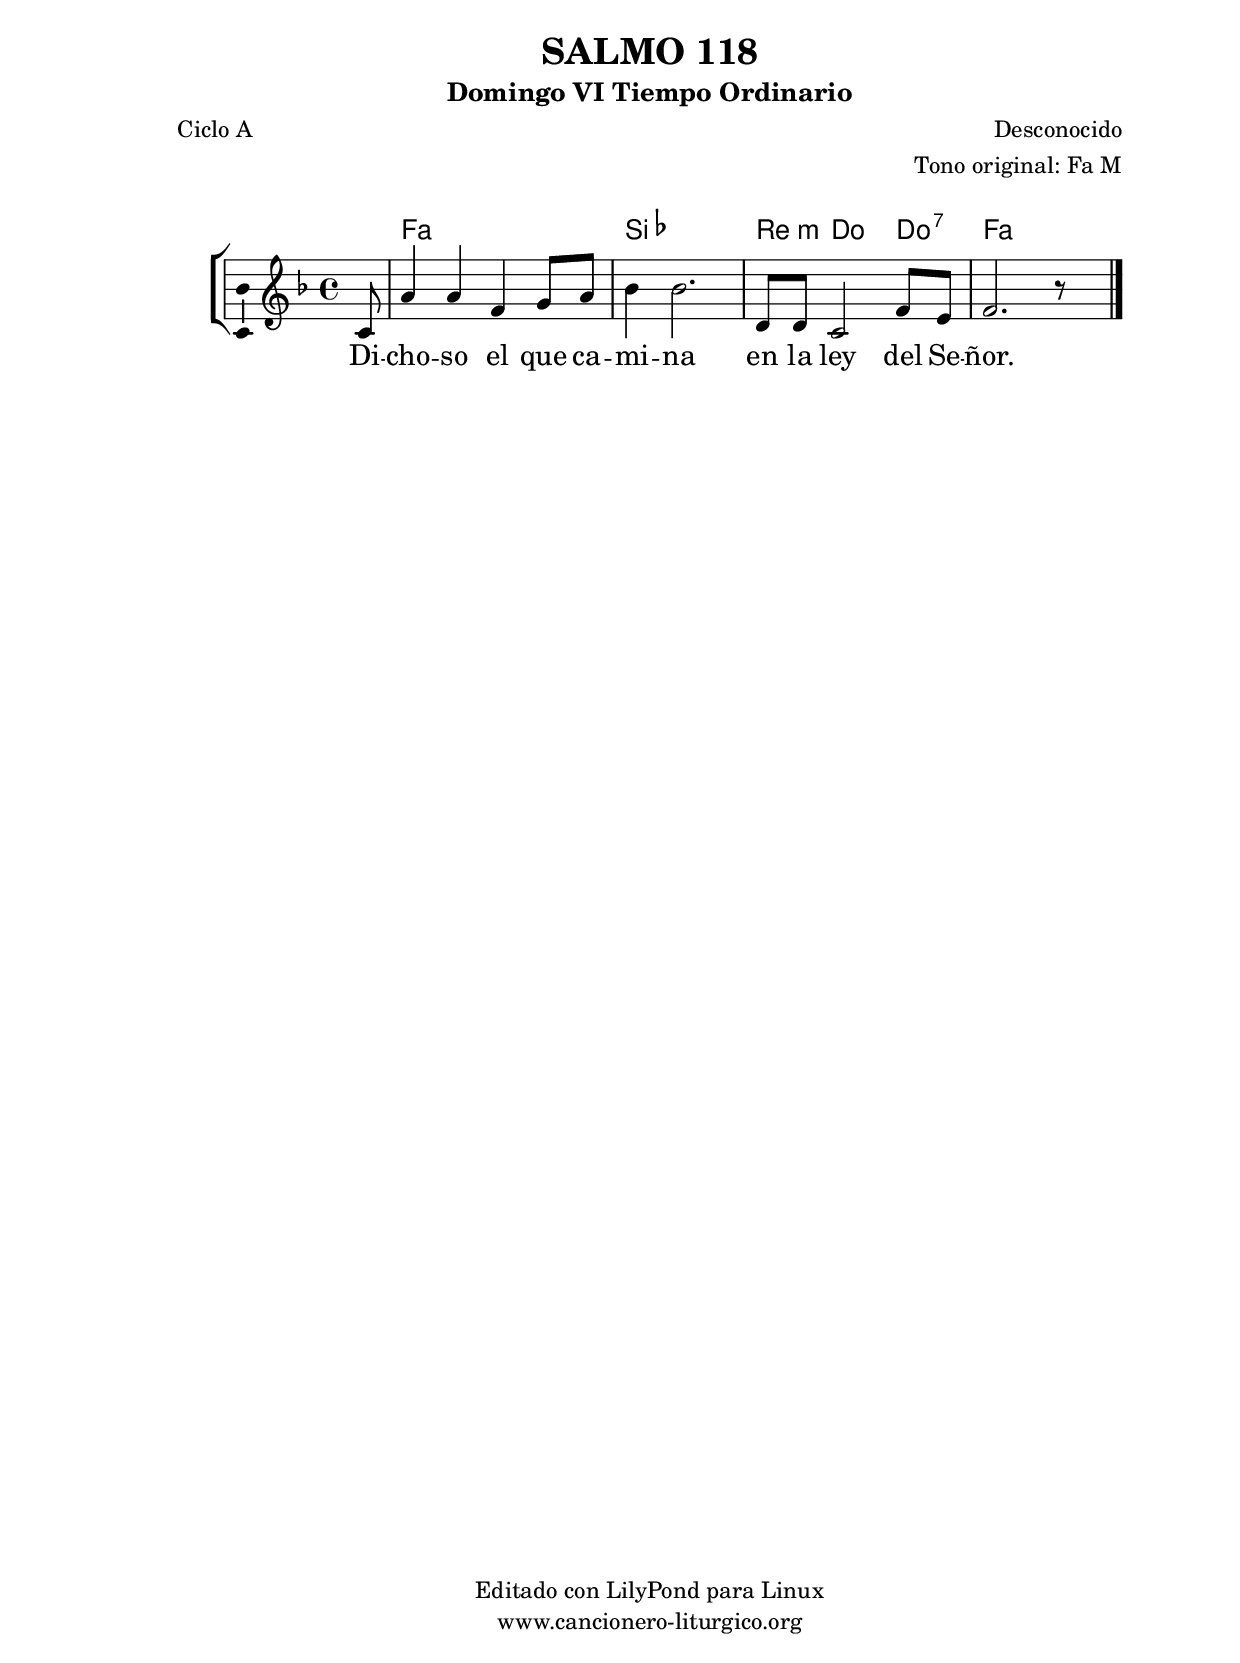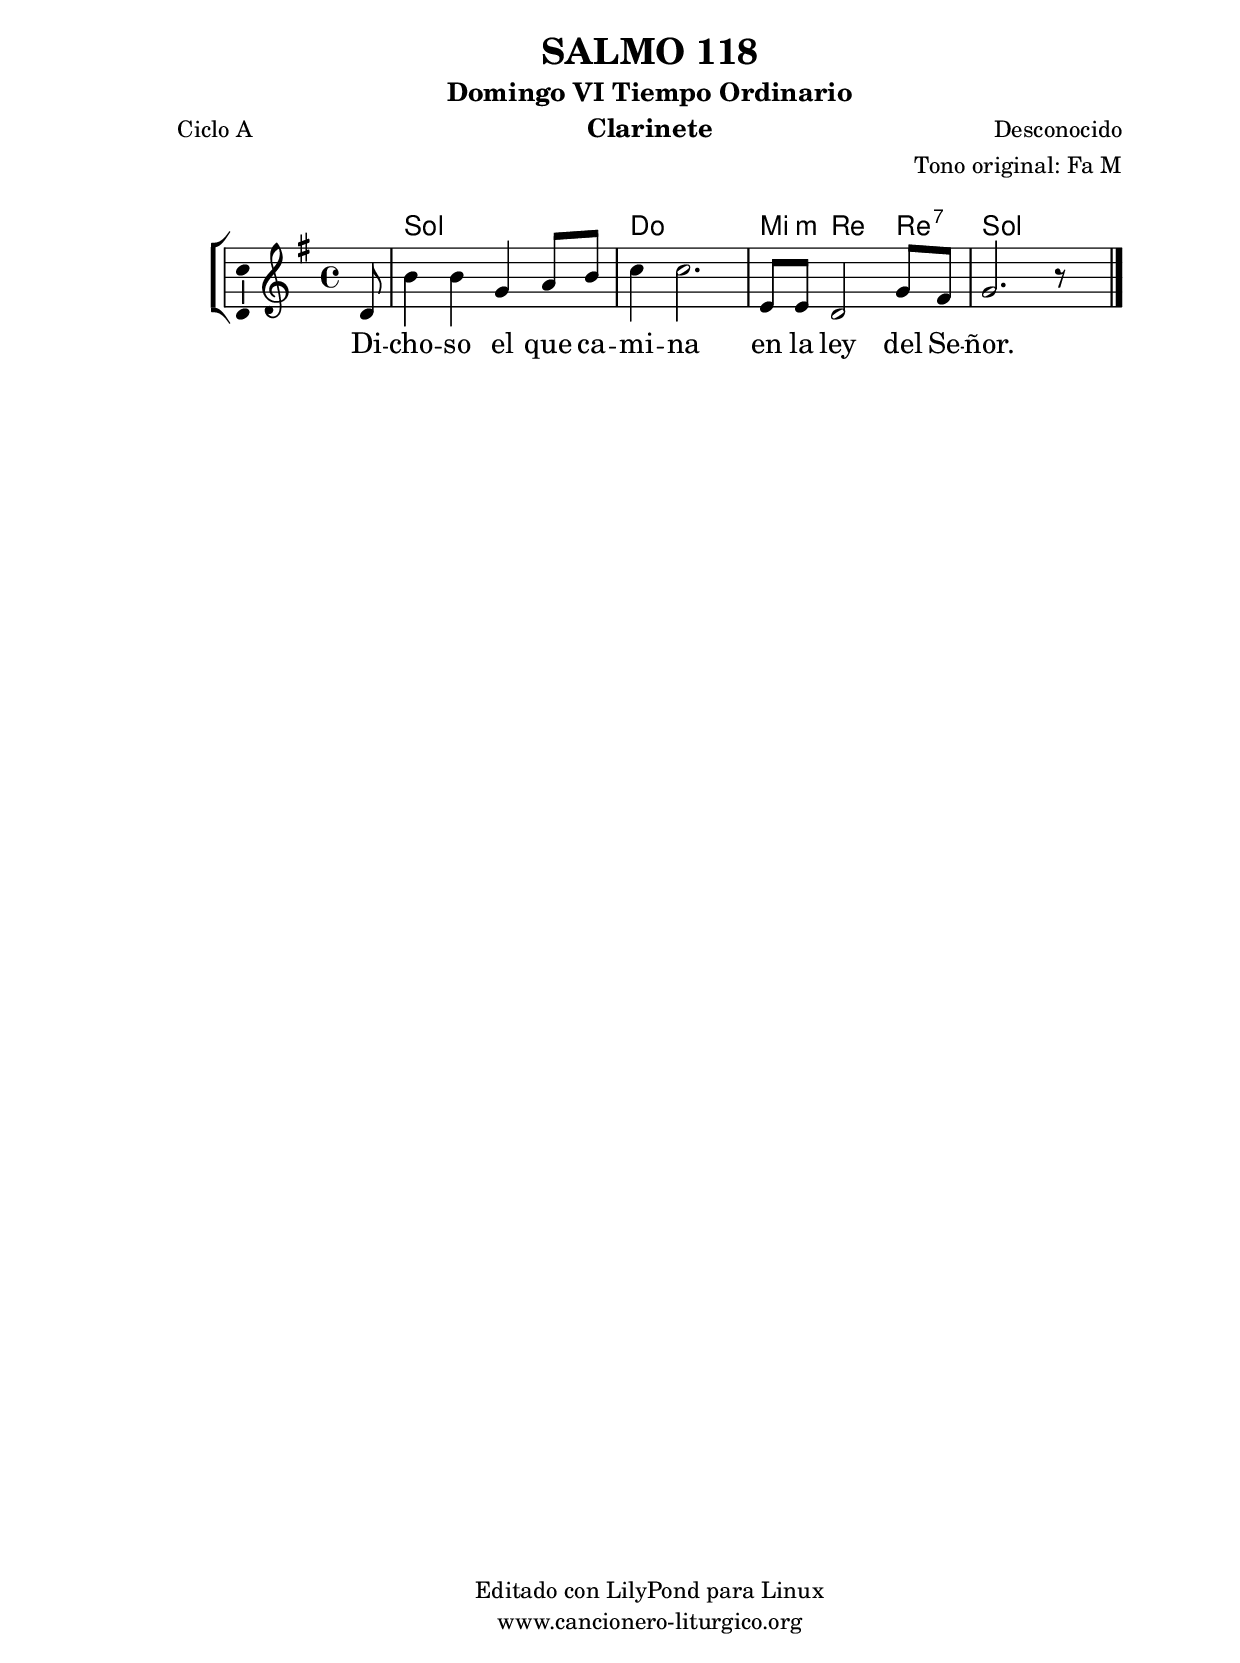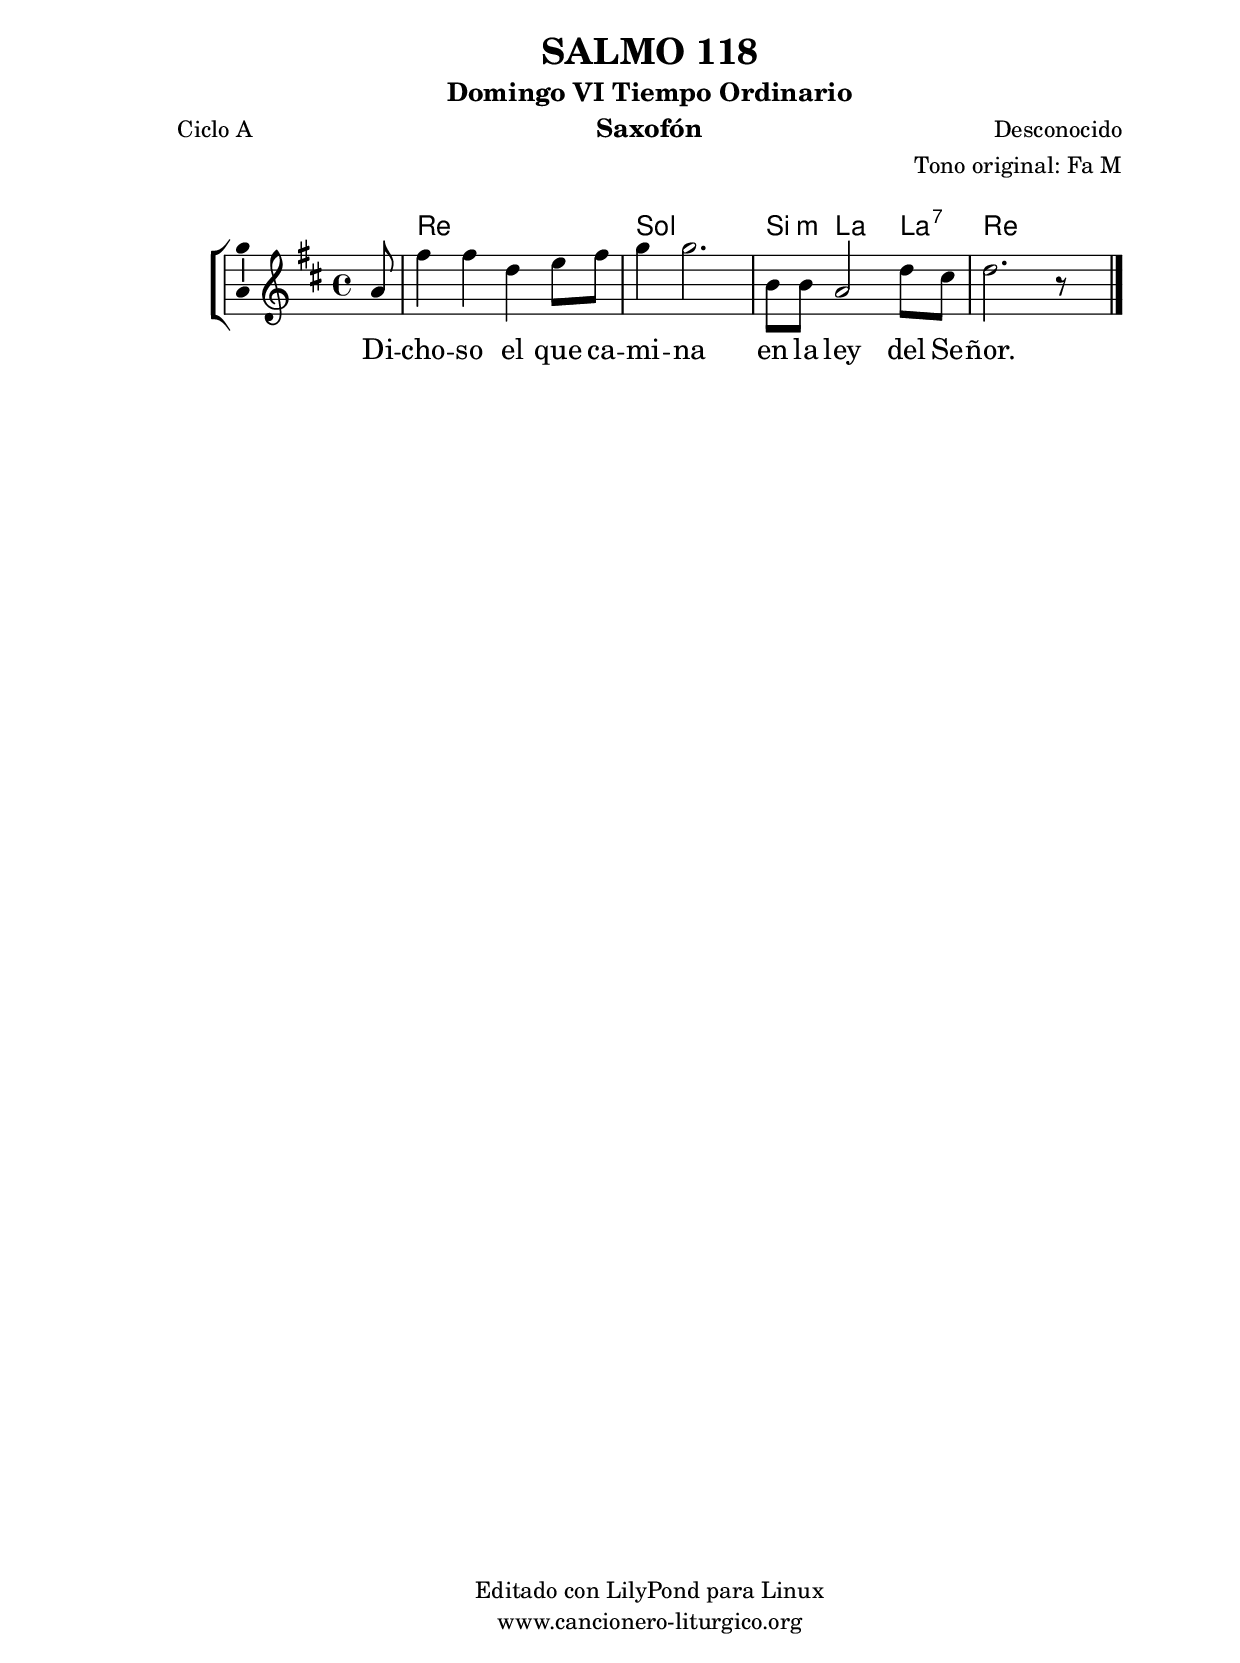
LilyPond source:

%
%para convertir .midi en .wav:
%timidity filename.midi -Ow -o finename.wav
%
%
%Para convertir de .wav a .mp3:
%lame -h -m j filename.wav
%
%
%para escuchar el midi:
%timidity nombrefichero.midi
%


%versión de lilypond para la que se ha escrito esta partitura:
\version "2.16.0"

	%Tamaño papel
	#(set-default-paper-size "a4")
	%Tamaño partitura
	#(set-global-staff-size 20)
	%No responde al pulsar sobre una nota
	#(ly:set-option 'point-and-click #f)

%parámetros del encabezamiento:
\header {
	title = "SALMO 118"
	subtitle = "Domingo VI Tiempo Ordinario"
	composer = "Desconocido"
	poet = "Ciclo A"
	meter = ""
	arranger = "Tono original: Fa M"
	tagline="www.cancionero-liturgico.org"
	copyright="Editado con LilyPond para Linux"
	}

%parámetros asociados al papel:
\paper  {
	oddHeaderMarkup = \markup {\fill-line { \on-the-fly #not-first-page \fromproperty #'header:title \on-the-fly #not-first-page \fromproperty #'header:composer }}
	evenHeaderMarkup = \markup {\fill-line { \fromproperty #'header:composer \fromproperty #'header:title }}
	#(set-paper-size "a4")
	print-page-number = ##f
	first-page-number = 1
	print-first-page-number = ##f
%	head-separation = 3.0 \cm
	top-margin = 2.0 \cm
	bottom-margin = 0.5\cm
%%%	bottom-margin = -1.0\cm
	left-margin = 3.0 \cm
	line-width = 16.0 \cm 
	indent = 8\mm
	interscoreline = 2.\mm
	between-system-space = 15\mm
%	para que las partituras no llenen la hoja:
	ragged-bottom = ##t
%	idem para la última hoja:
	ragged-last-bottom = ##f
%	para que las partituras llenen el ancho del papel:
	ragged-last = ##f
	after-title-space = 2.5 \cm
%page-count=1
%system-count=8

	%Flexible Vertical Spacing
%	markup-markup-spacing =
%	#'((basic-distance . 15) (minimum-distance . 15) (padding . 3))
	markup-system-spacing =
	#'((basic-distance . 15) (minimum-distance . 15) (padding . 3))
	system-system-spacing =
	#'((basic-distance . 15) (minimum-distance . 15) (padding . 3))
	score-system-spacing =
	#'((basic-distance . 15) (minimum-distance . 15) (padding . 5))
%	top-system-spacing = % header
%	#'((basic-distance . 8) (minimum-distance . 0) (padding . 3))
%	top-markup-spacing =
%	#'((basic-distance . 20) (minimum-distance . 20) (padding . 3))
	last-bottom-spacing = % footer
	#'((basic-distance . 5) (minimum-distance . 5) (padding . 3))
%	score-markup-spacing =
%	#'((basic-distance . 16) (minimum-distance . 13) (padding . 3))

	}


%parámetros que afectan a toda la partitura:
global =  {
	%clave de sol (G):
	\clef G
	%armadura:
%	\transpose g f
	\key f \major
	\tempo 4=120
	\set Score.tempoHideNote = ##t
	}


acordes = {
	\italianChords
	\chordmode {
%	\transpose g f
{
s8
f1 bes d4:m c2 c4:7 f2. s4

	}
	}
}


melodia = 
{
%	\transpose g f
	\relative c'{
	\time 4/4

\partial8 c8
a'4 a f g8 a
bes4 bes2.
d,8 d c2 f8 e
f2. r8 s8

	\bar "|."
	}
	}


texto = \lyricmode {
Di -- cho -- so el que ca -- mi -- na en la ley del Se -- ñor.

	}


acordesStaff = \context ChordNames = acordesStaff <<
	\set chordChanges = ##t
	\acordes
	>>


vozStaff = \context Voice = vozStaff
\with {\consists "Ambitus_engraver"}
<<
%	\set Staff.instrumentName = ""
%	\set Staff.shortInstrumentName = ""
%	\set Staff.midiInstrument = #"clarinet"
%	\set Staff.midiInstrument = #"cello"
%	\set Staff.midiInstrument = #"flute"
	\set Staff.midiInstrument = #"electric guitar (jazz)"
%	\set Staff.midiInstrument = #"english horn"
%	\set Staff.midiInstrument = #"violin"
%	\set Staff.midiInstrument = #"glockenspiel"
	\set Staff.midiMinimumVolume = #0.7
	\set Staff.midiMaximumVolume = #0.9
	\global
	\melodia
	>>


textoStaff = \context Lyrics = textoStaff <<
	\lyricsto vozStaff \texto
	>>

\book {
	\score {
		\context ChoirStaff {
			\override StaffGroup.SystemStartBracket #'collapse-height = #1
			\override Score.SystemStartBar #'collapse-height = #1
			<<
			\acordesStaff
			\vozStaff
			\textoStaff
			>>
			}
		\layout {
	    		\context {
				\Lyrics
				\override LyricText #'font-size = #2
				}
	   		 \context {
				\Score
				%fontSize = #3
				\override StaffSymbol #'staff-space = #(magstep +3)
				%\override Beam #'thickness = #0.55
				%\override SpacingSpanner #'spacing-increment = #1.0
				%\override Slur #'height-limit = #1.5
				}
			}
		}
	\score {
		\unfoldRepeats
		\context ChoirStaff {
			<<
			\acordesStaff
			\vozStaff
			>>
			}
		\midi {
	  		\context {
	  			\Score
				tempoWholesPerMinute = #(ly:make-moment 70 4)
				}
			}
		}
	}

%Partitura para clarinete
#(define output-suffix "C")
\book {
	\header{
		instrument = "Clarinete"
		}
	\score {
		\context ChoirStaff {
			\override StaffGroup.SystemStartBracket #'collapse-height = #1
			\override Score.SystemStartBar #'collapse-height = #1
\transpose c d
			<<
			\acordesStaff
			\vozStaff
			\textoStaff
			>>
			}
		\layout {
	    		\context {
				\Lyrics
				\override LyricText #'font-size = #2
				}
	   		 \context {
				\Score
				\override StaffSymbol #'staff-space = #(magstep +3)
				}
			}
		}
	}

%Partitura para saxofón
#(define output-suffix "S")
\book {
	\header{
		instrument = "Saxofón"
		}
	\score {
		\context ChoirStaff {
			\override StaffGroup.SystemStartBracket #'collapse-height = #1
			\override Score.SystemStartBar #'collapse-height = #1
\transpose c a
			<<
			\acordesStaff
			\vozStaff
			\textoStaff
			>>
			}
		\layout {
	    		\context {
				\Lyrics
				\override LyricText #'font-size = #2
				}
	   		 \context {
				\Score
				\override StaffSymbol #'staff-space = #(magstep +3)
				}
			}
		}
	}

